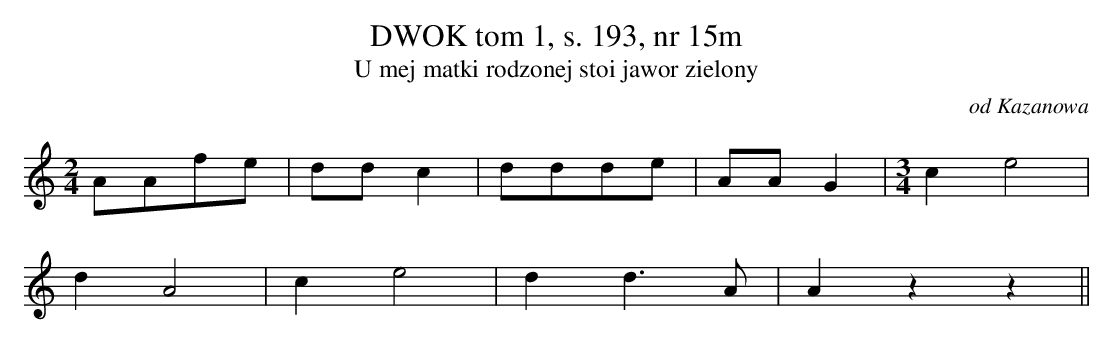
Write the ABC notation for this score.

X:1
T: DWOK tom 1, s. 193, nr 15m
T: U mej matki rodzonej stoi jawor zielony
O: od Kazanowa
M: 2/4
L: 1/8
K: C
AAfe | ddc2 | ddde | AAG2 |\
M:3/4
c2e4 |
d2A4 | c2e4 | d2d3A | A2z2z2||
